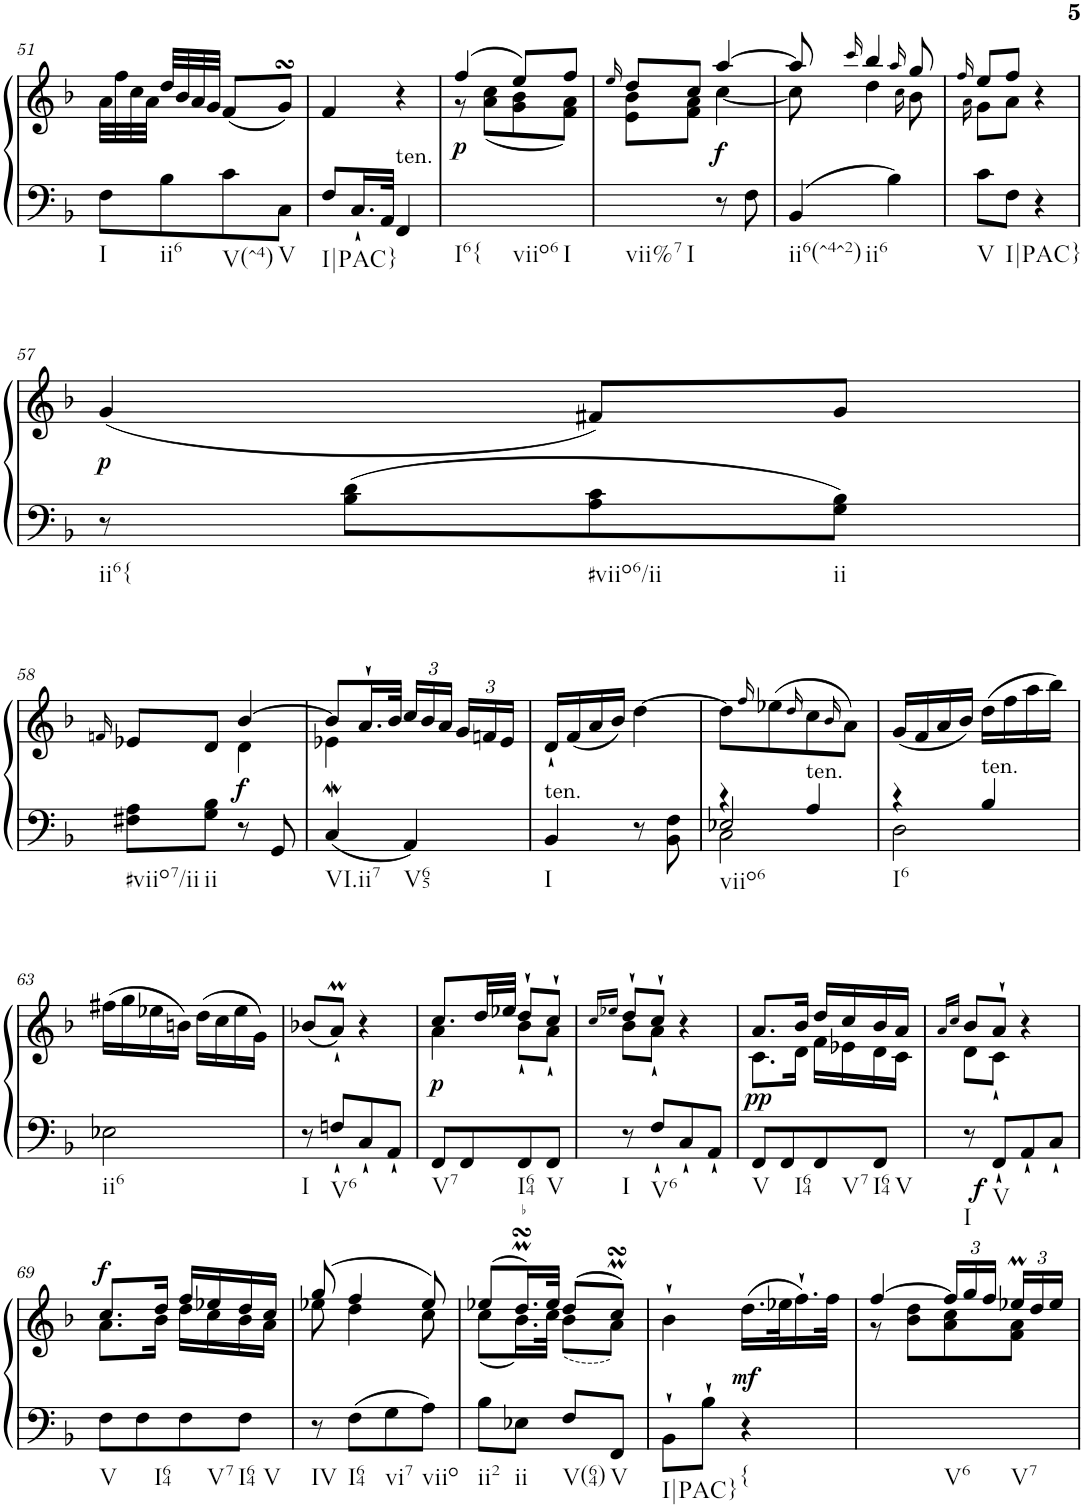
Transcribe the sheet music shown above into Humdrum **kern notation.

**kern	**kern	**dynam	**harte
*part1	*part1	*part1	*part1
*staff2	*staff1	*staff1/2	*
*I"Harpsichord	*	*	*
*I'Hch.	*	*	*
!!LO:PB:g=z
*clefF4	*clefG2	*	*
*k[b-]	*k[b-]	*	*
*M2/4	*M2/4	*	*
=51	=51	=51	=51
8F\L	32a\LLL	.	.
.	32ff\	.	.
.	32cc\	.	.
.	32a\JJJ	.	.
8B-\	32dd/LLL	.	.
.	32b-/	.	.
.	32a/	.	.
.	32g/JJJ	.	.
8c\	(<8f/L	.	.
8C\J	8gsSSS/J)	.	.
=52	=52	=52	=52
8F/L	4f/	.	.
16.C`/L	.	.	.
32AA/JJk	.	.	.
!LO:TX:a:t=ten.	!	!	!
4FF/	4r	.	.
=53	=53	=53	=53
*	*^	*	*
!	!	!	!LO:DY:b	!
2ryy	(>4ff/	8r	p	.
.	.	(<8a\ 8cc\L	.	.
.	8ee/L)	8g\ 8b-\	.	.
.	8ff/J	8f\ 8a\J)	.	.
=54	=54	=54	=54	=54
.	16qee/	.	.	.
4ryy	8dd/L	8e\ 8b-\L	.	.
.	8cc/J	8f\ 8a\J	.	.
!	!	!	!LO:DY:b	!
8r	[4aa/	[4cc\	f	.
8F\	.	.	.	.
=55	=55	=55	=55	=55
4BB-/	8aa/]	8cc\]	.	.
.	16qccc/	.	.	.
.	4bb-/	4dd\	.	.
4B-\	.	.	.	.
.	16qaa/	16qcc\	.	.
.	8gg/	8b-\	.	.
=56	=56	=56	=56	=56
.	16qff/	16qa\	.	.
8c\L	8ee/L	8g\L	.	.
8F\J	8ff/J	8a\J	.	.
4r	4r	4ryy	.	.
!!LO:LB:g=z
=57	=57	=57	=57	=57
!	!	!	!LO:DY:b	!
*	*v	*v	*	*
8r	(<4g/	p	.
8B-\ 8d\L	.	.	.
8A\ 8c\	8f#X/L)	.	.
8G\ 8B-\J	8g/J	.	.
!!LO:LB:g=z
=58	=58	=58	=58
.	16qfn/	.	.
*	*^	*	*
8F#X\ 8A\L	8e-X/L	4ryy	.	.
8G\ 8B-\J	8d/J	.	.	.
!	!	!	!LO:DY:b	!
8r	[4b-/	4d\	f	.
8GG/	.	.	.	.
=59	=59	=59	=59	=59
4CW/	8b-/L]	4e-X\	.	.
.	16.a`/L	.	.	.
.	32b-/JJk	.	.	.
*	*Xbrackettup	*	*	*
4AA/	24cc/LL	4ryy	.	.
.	24b-/	.	.	.
.	24a/JJ	.	.	.
.	24g/LL	.	.	.
.	24fn/	.	.	.
.	24e-/JJ	.	.	.
*	*v	*v	*	*
=60	=60	=60	=60
!LO:TX:a:t=ten.	!	!	!
4BB-/	16d`/LL	.	.
.	(<16f/	.	.
.	16a/	.	.
.	16b-/JJ)	.	.
8r	[4dd\	.	.
8BB-\ 8F\	.	.	.
=61	=61	=61	=61
*^	*	*	*
*	*^	*	*	*
4r	2C\	2E-X/	8dd\L]	.	.
.	.	.	16qff/	.	.
.	.	.	(>8ee-X\	.	.
.	.	.	16qdd/	.	.
!LO:TX:a:t=ten.	!	!	!	!	!
4A/	.	.	8cc\	.	.
.	.	.	16qb-/	.	.
.	.	.	8a\J)	.	.
*	*v	*v	*	*	*
=62	=62	=62	=62	=62
4r	2D\	(<16g/LL	.	.
.	.	16f/	.	.
.	.	16a/	.	.
.	.	16b-/JJ)	.	.
!LO:TX:a:t=ten.	!	!	!	!
4B-/	.	(>16dd\LL	.	.
.	.	16ff\	.	.
.	.	16aa\	.	.
.	.	16bb-\JJ)	.	.
*v	*v	*	*	*
!!LO:LB:g=z
=63	=63	=63	=63
2E-X\	(>16ff#X\LL	.	.
.	16gg\	.	.
.	16ee-X\	.	.
.	16bn\JJ)	.	.
.	(>16dd\LL	.	.
.	16cc\	.	.
.	16ee-\	.	.
.	16g\JJ)	.	.
=64	=64	=64	=64
8r	(<8b-X/L	.	.
8Fn`/L	8am`/J)	.	.
8C`/	4r	.	.
8AA`/J	.	.	.
=65	=65	=65	=65
*	*^	*	*
!	!	!	!LO:DY:b	!
8FF/L	8.cc/L	4a\	p	.
8FF/	.	.	.	.
.	32dd/LL	.	.	.
.	32ee-X/JJJ	.	.	.
8FF/	8dd`/L	8b-`\L	.	.
8FF/J	8cc`/J	8a`\J	.	.
=66	=66	=66	=66	=66
.	16qcc/LL	.	.	.
.	16qee-X/JJ	.	.	.
8r	8dd`/L	8b-\L	.	.
8F`/L	8cc`/J	8a`\J	.	.
8C`/	4r	4ryy	.	.
8AA`/J	.	.	.	.
=67	=67	=67	=67	=67
!	!	!	!LO:DY:b	!
8FF/L	8.a/L	8.c\L	pp	.
8FF/	.	.	.	.
.	16b-/Jk	16d\Jk	.	.
8FF/	16dd/LL	16f\LL	.	.
.	16cc/	16e-X\	.	.
8FF/J	16b-/	16d\	.	.
.	16a/JJ	16c\JJ	.	.
=68	=68	=68	=68	=68
.	16qa/LL	.	.	.
.	16qcc/JJ	.	.	.
8r	8b-/L	8d\L	.	.
!	!	!	!LO:DY:b=2	!
8FF`/L	8a`/J	8c`\J	f	.
8AA`/	4r	4ryy	.	.
8C`/J	.	.	.	.
!!LO:LB:g=z	!!
=69	=69	=69	=69	=69
!	!	!	!LO:DY:a	!
8F\L	8.cc/L	8.a\L	f	.
8F\	.	.	.	.
.	16dd/Jk	16b-\Jk	.	.
8F\	16ff/LL	16dd\LL	.	.
.	16ee-X/	16cc\	.	.
8F\J	16dd/	16b-\	.	.
.	16cc/JJ	16a\JJ	.	.
=70	=70	=70	=70	=70
8r	(>8gg/	8ee-X\	.	.
8F\L	4ff/	4dd\	.	.
8G\	.	.	.	.
8A\J	8ee-/)	8cc\	.	.
=71	=71	=71	=71	=71
8B-\L	(>8ee-X/L	(<8cc\L	.	.
8E-X\J	16.ddMsSSS/L)	16.b-\L)	.	.
.	32ee-/JJk	32cc\JJk	.	.
8F/L	(>8dd/L	(<8b-\L	.	.
8FF/J	8ccMsSSS/J)	8a\J)	.	.
*	*v	*v	*	*
=72	=72	=72	=72
8BB-`\L	4b-`\	.	.
8B-`\J	.	.	.
!	!	!LO:DY:b	!LO:H:kt={
4r	(>16.dd\LL	mf	N
.	32ee-X\K	.	.
.	16.ff`\)	.	.
.	32ff\JJk	.	.
=73	=73	=73	=73
*	*^	*	*
2ryy	[4ff/	8r	.	.
.	.	8b-\ 8dd\L	.	.
.	24ff/LL]	8a\ 8cc\	.	.
.	24gg/	.	.	.
.	24ff/JJ	.	.	.
.	24ee-XM/LL	8f\ 8a\J	.	.
.	24dd/	.	.	.
.	24ee-/JJ	.	.	.
*	*v	*v	*	*
=	=	=	=
*-	*-	*-	*-
